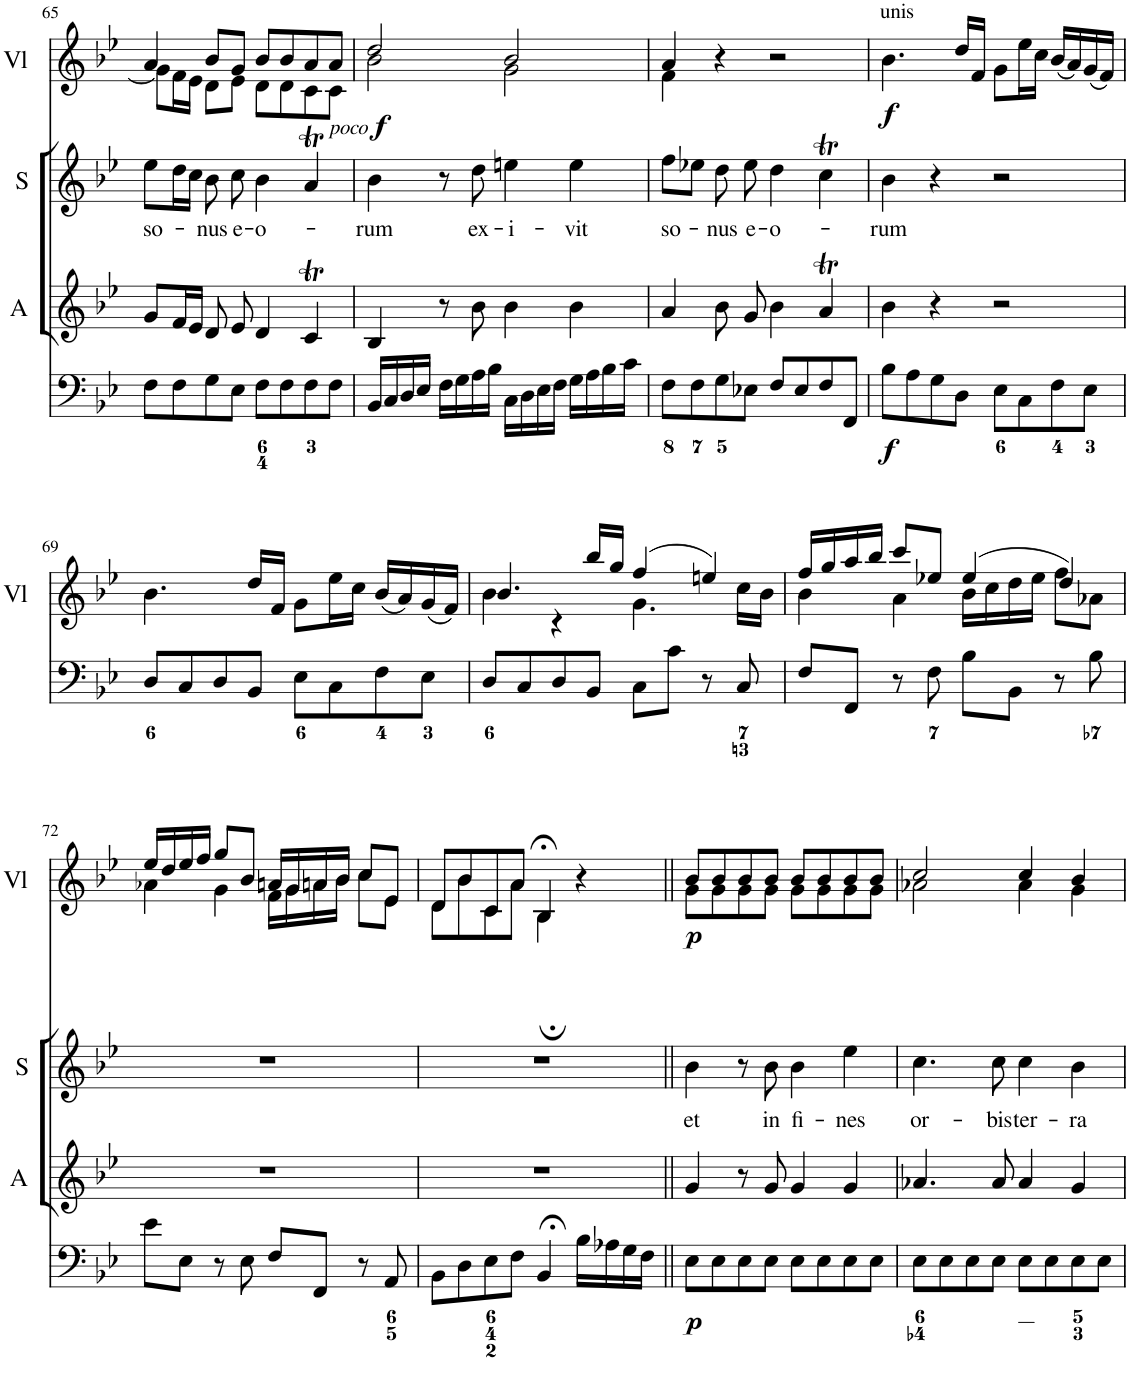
**kern	**dynam	**kern	**dynam	**kern	**dynam	**kern	**kern	**text	**kern	**dynam
*part6	*part6	*part5	*part5	*part4	*part4	*part3	*part2	*part2	*part1	*part1
*staff6	*staff6	*staff5	*staff5	*staff4	*staff4	*staff3	*staff2	*staff2	*staff1	*staff1
*I"Violin	*	*I"Violin	*	*I"Organ	*	*I"A	*I"S	*	*I"2 Violini	*
*I'Vln	*	*I'Vln	*	*	*	*I'A	*I'S	*	*I'Vl	*
!!LO:PB:g=z
*clefG2	*	*clefG2	*	*clefF4	*	*clefG2	*clefG2	*	*clefG2	*
*k[b-e-]	*	*k[b-e-]	*	*k[b-e-]	*	*k[b-e-]	*k[b-e-]	*	*k[b-e-]	*
*M4/4	*	*M4/4	*	*M4/4	*	*M4/4	*M4/4	*	*M4/4	*
*met(c)	*	*met(c)	*	*met(c)	*	*met(c)	*met(c)	*	*met(c)	*
=65	=65	=65	=65	=65	=65	=65	=65	=65	=65	=65
!	!	!	!	!	!	!	!	!LO:LY:b	!	!
*	*	*	*	*	*	*	*	*	*^	*
8g/L]	.	4a	.	8F\L	.	8g/L	8ee-\L	so-	4a/	8g\L]	.
16f/L	.	.	.	8F\	.	16f/L	16dd\L	.	.	16f\L	.
16e-/JJ	.	.	.	.	.	16e-/JJ	16cc\JJ	.	.	16e-\JJ	.
!	!	!	!	!	!	!	!	!LO:LY:b	!	!	!
8d/L	.	8b-/L	.	8G\	.	8d/	8b-\	-nus	8b-/L	8d\L	.
!	!	!	!	!	!	!	!	!LO:LY:b	!	!	!
8e-/J	.	8g/J	.	8E-\J	.	8e-/	8cc\	e-	8g/J	8e-\J	.
!	!	!	!	!	!	!	!	!LO:LY:b	!	!	!
8d/L	.	8b-\L	.	8F\L	.	4d/	4b-\	-o-	8b-/L	8d\L	.
8d/J	.	8b-\J	.	8F\	.	.	.	.	8b-/	8d\	.
8c/L	.	8a/L	.	8F\	.	4cT/	4at/	.	8a/	8c\	.
8c/J	.	8a/J	.	8F\J	.	.	.	.	8a/J	8c\J	.
=66	=66	=66	=66	=66	=66	=66	=66	=66	=66	=66	=66
!	!LO:DY:b	!	!	!	!	!	!	!LO:LY:b	!	!	!
!	!LO:DY:n=1:b	!	!LO:DY:b	!	!	!	!	!	!	!	!
!	!	!	!LO:DY:n=1:b	!	!	!	!	!	!	!	!LO:DY:b
!	!	!	!	!	!	!	!	!	!	!	!LO:DY:n=1:b
2b-	other-dynamics f	2dd	other-dynamics f	16BB-/LL	.	4B-/	4b-\	-rum	2dd/	2b-\	other-dynamics f
.	.	.	.	16C/	.	.	.	.	.	.	.
.	.	.	.	16D/	.	.	.	.	.	.	.
.	.	.	.	16E-/JJ	.	.	.	.	.	.	.
.	.	.	.	16F\LL	.	8r	8r	.	.	.	.
.	.	.	.	16G\	.	.	.	.	.	.	.
!	!	!	!	!	!	!	!	!LO:LY:b	!	!	!
.	.	.	.	16A\	.	8b-\	8dd\	ex-	.	.	.
.	.	.	.	16B-\JJ	.	.	.	.	.	.	.
!	!	!	!	!	!	!	!	!LO:LY:b	!	!	!
2g	.	2b-	.	16C\LL	.	4b-\	4een\	-i-	2b-/	2g\	.
.	.	.	.	16D\	.	.	.	.	.	.	.
.	.	.	.	16E-\	.	.	.	.	.	.	.
.	.	.	.	16F\JJ	.	.	.	.	.	.	.
!	!	!	!	!	!	!	!	!LO:LY:b	!	!	!
.	.	.	.	16G\LL	.	4b-\	4ee\	-vit	.	.	.
.	.	.	.	16A\	.	.	.	.	.	.	.
.	.	.	.	16B-\	.	.	.	.	.	.	.
.	.	.	.	16c\JJ	.	.	.	.	.	.	.
=67	=67	=67	=67	=67	=67	=67	=67	=67	=67	=67	=67
!	!	!	!	!	!	!	!	!LO:LY:b	!	!	!
4f	.	4a	.	8F\L	.	4a/	8ff\L	so-	4a/	4f\	.
.	.	.	.	8F\	.	.	8ee-X\J	.	.	.	.
!	!	!	!	!	!	!	!	!LO:LY:b	!	!	!
4r	.	4r	.	8G\	.	8b-\	8dd\	-nus	4r	2.ryy	.
!	!	!	!	!	!	!	!	!LO:LY:b	!	!	!
.	.	.	.	8E-X\J	.	8g/	8ee-\	e-	.	.	.
!	!	!	!	!	!	!	!	!LO:LY:b	!	!	!
2r	.	2r	.	8F/L	.	4b-\	4dd\	-o-	2r	.	.
.	.	.	.	8E-/	.	.	.	.	.	.	.
.	.	.	.	8F/	.	4at/	4ccT\	.	.	.	.
.	.	.	.	8FF/J	.	.	.	.	.	.	.
*	*	*	*	*	*	*	*	*	*v	*v	*
=68	=68	=68	=68	=68	=68	=68	=68	=68	=68	=68
!	!	!	!	!	!	!	!	!	!LO:TX:a:t=unis	!
!	!	!LO:TX:a:t=unis	!	!	!	!	!	!	!	!
!LO:TX:a:t=unis	!	!	!	!	!	!	!	!	!	!
!	!LO:DY:b	!	!LO:DY:b	!	!LO:DY:b	!	!	!LO:LY:b	!	!LO:DY:b
4.b-	f	4.b-	f	8B-\L	f	4b-\	4b-\	-rum	4.b-\	f
.	.	.	.	8A\	.	.	.	.	.	.
.	.	.	.	8G\	.	4r	4r	.	.	.
16dd/LL	.	16dd/LL	.	8D\J	.	.	.	.	16dd/LL	.
16f/JJ	.	16f/JJ	.	.	.	.	.	.	16f/JJ	.
8g/L	.	8g/L	.	8E-\L	.	2r	2r	.	8g\L	.
16ee-/L	.	16ee-/L	.	8C\	.	.	.	.	16ee-\L	.
16cc/JJ	.	16cc/JJ	.	.	.	.	.	.	16cc\JJ	.
(16b-/LL	.	(16b-/LL	.	8F\	.	.	.	.	(16b-/LL	.
16a/J)	.	16a/J)	.	.	.	.	.	.	16a/)	.
(16g/L	.	(16g/L	.	8E-\J	.	.	.	.	(16g/	.
16f/JJ)	.	16f/JJ)	.	.	.	.	.	.	16f/JJ)	.
!!LO:LB:g=z
=69	=69	=69	=69	=69	=69	=69	=69	=69	=69	=69
4.b-	.	4.b-	.	8D/L	.	1r	1r	.	4.b-\	.
.	.	.	.	8C/	.	.	.	.	.	.
.	.	.	.	8D/	.	.	.	.	.	.
16dd/LL	.	16dd/LL	.	8BB-/J	.	.	.	.	16dd/LL	.
16f/JJ	.	16f/JJ	.	.	.	.	.	.	16f/JJ	.
8g/L	.	8g/L	.	8E-\L	.	.	.	.	8g\L	.
16ee-/L	.	16ee-/L	.	8C\	.	.	.	.	16ee-\L	.
16cc/JJ	.	16cc/JJ	.	.	.	.	.	.	16cc\JJ	.
(16b-/LL	.	(16b-/LL	.	8F\	.	.	.	.	(16b-/LL	.
16a/J)	.	16a/J)	.	.	.	.	.	.	16a/)	.
(16g/L	.	(16g/L	.	8E-\J	.	.	.	.	(16g/	.
16f/JJ)	.	16f/JJ)	.	.	.	.	.	.	16f/JJ)	.
=70	=70	=70	=70	=70	=70	=70	=70	=70	=70	=70
*	*	*	*	*	*	*	*	*	*^	*
4b-	.	4.b-	.	8D/L	.	1r	1r	.	4.b-/	4b-\	.
.	.	.	.	8C/	.	.	.	.	.	.	.
4r	.	.	.	8D/	.	.	.	.	.	4r	.
.	.	16bb-\LL	.	8BB-/J	.	.	.	.	16bb-/LL	.	.
.	.	16gg\JJ	.	.	.	.	.	.	16gg/JJ	.	.
4.g	.	(4ff	.	8C\L	.	.	.	.	(4ff/	4.g\	.
.	.	.	.	8c\J	.	.	.	.	.	.	.
.	.	4een)	.	8r	.	.	.	.	4een/)	.	.
16cc\LL	.	.	.	8C/	.	.	.	.	.	16cc\LL	.
16b-\JJ	.	.	.	.	.	.	.	.	.	16b-\JJ	.
=71	=71	=71	=71	=71	=71	=71	=71	=71	=71	=71	=71
4b-	.	16ff\LL	.	8F/L	.	1r	1r	.	16ff/LL	4b-\	.
.	.	16gg\J	.	.	.	.	.	.	16gg/	.	.
.	.	16aa\L	.	8FF/J	.	.	.	.	16aa/	.	.
.	.	16bb-\JJ	.	.	.	.	.	.	16bb-/JJ	.	.
4a	.	8ccc\L	.	8r	.	.	.	.	8ccc/L	4a\	.
.	.	8ee-X\J	.	8F\	.	.	.	.	8ee-X/J	.	.
16b-\LL	.	4ee-	.	8B-\L	.	.	.	.	(4ee-/	16b-\LL	.
16cc\J	.	.	.	.	.	.	.	.	.	16cc\	.
16dd\L	.	.	.	8BB-\J	.	.	.	.	.	16dd\	.
16ee-\JJ	.	.	.	.	.	.	.	.	.	16ee-\JJ	.
8ff\L	.	4dd	.	8r	.	.	.	.	4dd/)	8ff\L	.
8a-X\J	.	.	.	8B-\	.	.	.	.	.	8a-X\J	.
!!LO:LB:g=z	!!
=72	=72	=72	=72	=72	=72	=72	=72	=72	=72	=72	=72
4a-X	.	16ee-\LL	.	8e-\L	.	1r	1r	.	16ee-/LL	4a-X\	.
.	.	16dd\J	.	.	.	.	.	.	16dd/	.	.
.	.	16ee-\L	.	8E-\J	.	.	.	.	16ee-/	.	.
.	.	16ff\JJ	.	.	.	.	.	.	16ff/JJ	.	.
4g	.	8gg\L	.	8r	.	.	.	.	8gg/L	4g\	.
.	.	8b-\J	.	8E-\	.	.	.	.	8b-/J	.	.
16f/LL	.	16a/LL	.	8F/L	.	.	.	.	16an/LL	16f\LL	.
16g/J	.	16g/J	.	.	.	.	.	.	16g/	16g\	.
16an/L	.	16a/L	.	8FF/J	.	.	.	.	16an/	16a\	.
16b-/JJ	.	16b-/JJ	.	.	.	.	.	.	16b-/JJ	16b-\JJ	.
8cc/L	.	8cc/L	.	8r	.	.	.	.	8cc/L	8cc\L	.
8e-/J	.	8e-/J	.	8AA/	.	.	.	.	8e-/J	8e-\J	.
=73	=73	=73	=73	=73	=73	=73	=73	=73	=73	=73	=73
8d/L	.	8d/L	.	8BB-\L	.	1r	1r	.	8d/L	8d\L	.
8b-/J	.	8b-/J	.	8D\	.	.	.	.	8b-/	8b-\	.
8c/L	.	8c/L	.	8E-\	.	.	.	.	8c/	8c\	.
8a/J	.	8a/J	.	8F\J	.	.	.	.	8a/J	8a\J	.
4B-;<	.	4B-;<	.	4BB-;</	.	.	.	.	4B-;</	4B-;\	.
4r	.	4r	.	16B-\LL	.	.	.	.	4r	4ryy	.
.	.	.	.	16A-X\	.	.	.	.	.	.	.
.	.	.	.	16G\	.	.	.	.	.	.	.
.	.	.	.	16F\JJ	.	.	.	.	.	.	.
=74||	=74||	=74||	=74||	=74||	=74||	=74||	=74||	=74||	=74||	=74||	=74||
!	!LO:DY:b	!	!LO:DY:b	!	!LO:DY:b	!	!	!LO:LY:b	!	!	!LO:DY:b
8g/L	p	8b-\L	p	8E-\L	p	4g/	4b-\	et	8b-/L	8g\L	p
8g/J	.	8b-\J	.	8E-\	.	.	.	.	8b-/	8g\	.
8g/L	.	8b-\L	.	8E-\	.	8r	8r	.	8b-/	8g\	.
!	!	!	!	!	!	!	!	!LO:LY:b	!	!	!
8g/J	.	8b-\J	.	8E-\J	.	8g/	8b-\	in	8b-/J	8g\J	.
!	!	!	!	!	!	!	!	!LO:LY:b	!	!	!
8g/L	.	8b-\L	.	8E-\L	.	4g/	4b-\	fi-	8b-/L	8g\L	.
8g/J	.	8b-\J	.	8E-\	.	.	.	.	8b-/	8g\	.
!	!	!	!	!	!	!	!	!LO:LY:b	!	!	!
8g/L	.	8b-\L	.	8E-\	.	4g/	4ee-\	-nes	8b-/	8g\	.
8g/J	.	8b-\J	.	8E-\J	.	.	.	.	8b-/J	8g\J	.
=75	=75	=75	=75	=75	=75	=75	=75	=75	=75	=75	=75
!	!	!	!	!	!	!	!	!LO:LY:b	!	!	!
2a-X	.	2cc	.	8E-\L	.	4.a-X/	4.cc\	or-	2cc/	2a-X\	.
.	.	.	.	8E-\	.	.	.	.	.	.	.
.	.	.	.	8E-\	.	.	.	.	.	.	.
!	!	!	!	!	!	!	!	!LO:LY:b	!	!	!
.	.	.	.	8E-\J	.	8a-/	8cc\	-bis	.	.	.
!	!	!	!	!	!	!	!	!LO:LY:b	!	!	!
4a-	.	4cc	.	8E-\L	.	4a-/	4cc\	ter-	4cc/	4a-\	.
.	.	.	.	8E-\	.	.	.	.	.	.	.
!	!	!	!	!	!	!	!	!LO:LY:b	!	!	!
4g	.	4b-	.	8E-\	.	4g/	4b-\	-ra	4b-/	4g\	.
.	.	.	.	8E-\J	.	.	.	.	.	.	.
*	*	*	*	*	*	*	*	*	*v	*v	*
=	=	=	=	=	=	=	=	=	=	=
*-	*-	*-	*-	*-	*-	*-	*-	*-	*-	*-
